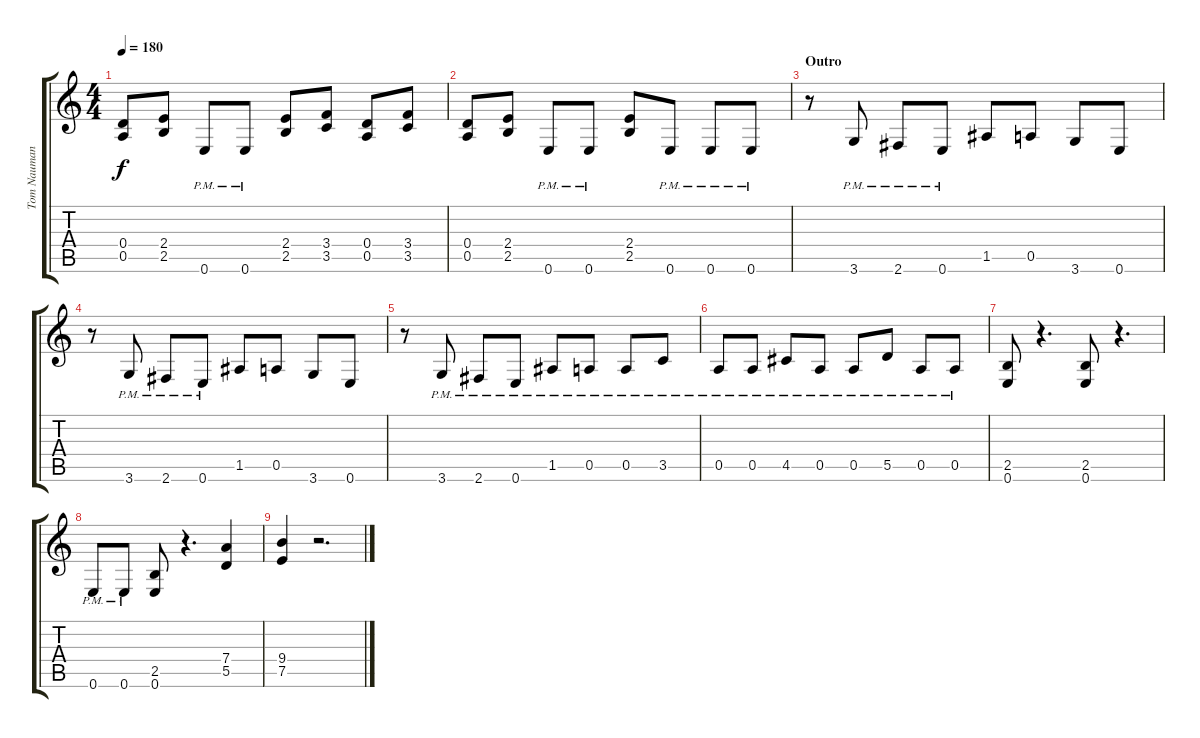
\track ("Tom Naumann Guitar" "Tom Nauman") {instrument distortionguitar}
\staff {score tabs}
\tuning (E4 B3 G3 D3 A2 E2) {hide}
\ts (4 4)
\tempo 180
\clef g2
\ks c
(0.4{t} 0.5{t}).8{dy f} (2.4 2.5).8 0.6{pm}.8 0.6{pm}.8 (2.4 2.5).8 (3.4 3.5).8 (0.4 0.5).8 (3.4 3.5).8 |
(0.4 0.5).8 (2.4 2.5).8 0.6{pm}.8 0.6{pm}.8 (2.4 2.5).8 0.6{pm}.8 0.6{pm}.8 0.6{pm}.8 |
\section ("" "Outro")
r.8 3.6{pm}.8 2.6{pm}.8 0.6{pm}.8 1.5.8 0.5.8 3.6.8 0.6.8 |
r.8 3.6{pm}.8 2.6{pm}.8 0.6{pm}.8 1.5.8 0.5.8 3.6.8 0.6.8 |
r.8 3.6{pm}.8 2.6{pm}.8 0.6{pm}.8 1.5{pm}.8 0.5{pm}.8 0.5{pm}.8 3.5{pm}.8 |
0.5{pm}.8 0.5{pm}.8 4.5{pm}.8 0.5{pm}.8 0.5{pm}.8 5.5{pm}.8 0.5{pm}.8 0.5{pm}.8 |
(2.5 0.6).8 r.4{d} (2.5 0.6).8 r.4{d} |
0.6{pm}.8 0.6{pm}.8 (2.5 0.6).8 r.4{d} (7.4 5.5).4 |
(9.4 7.5).4 r.2{d}
